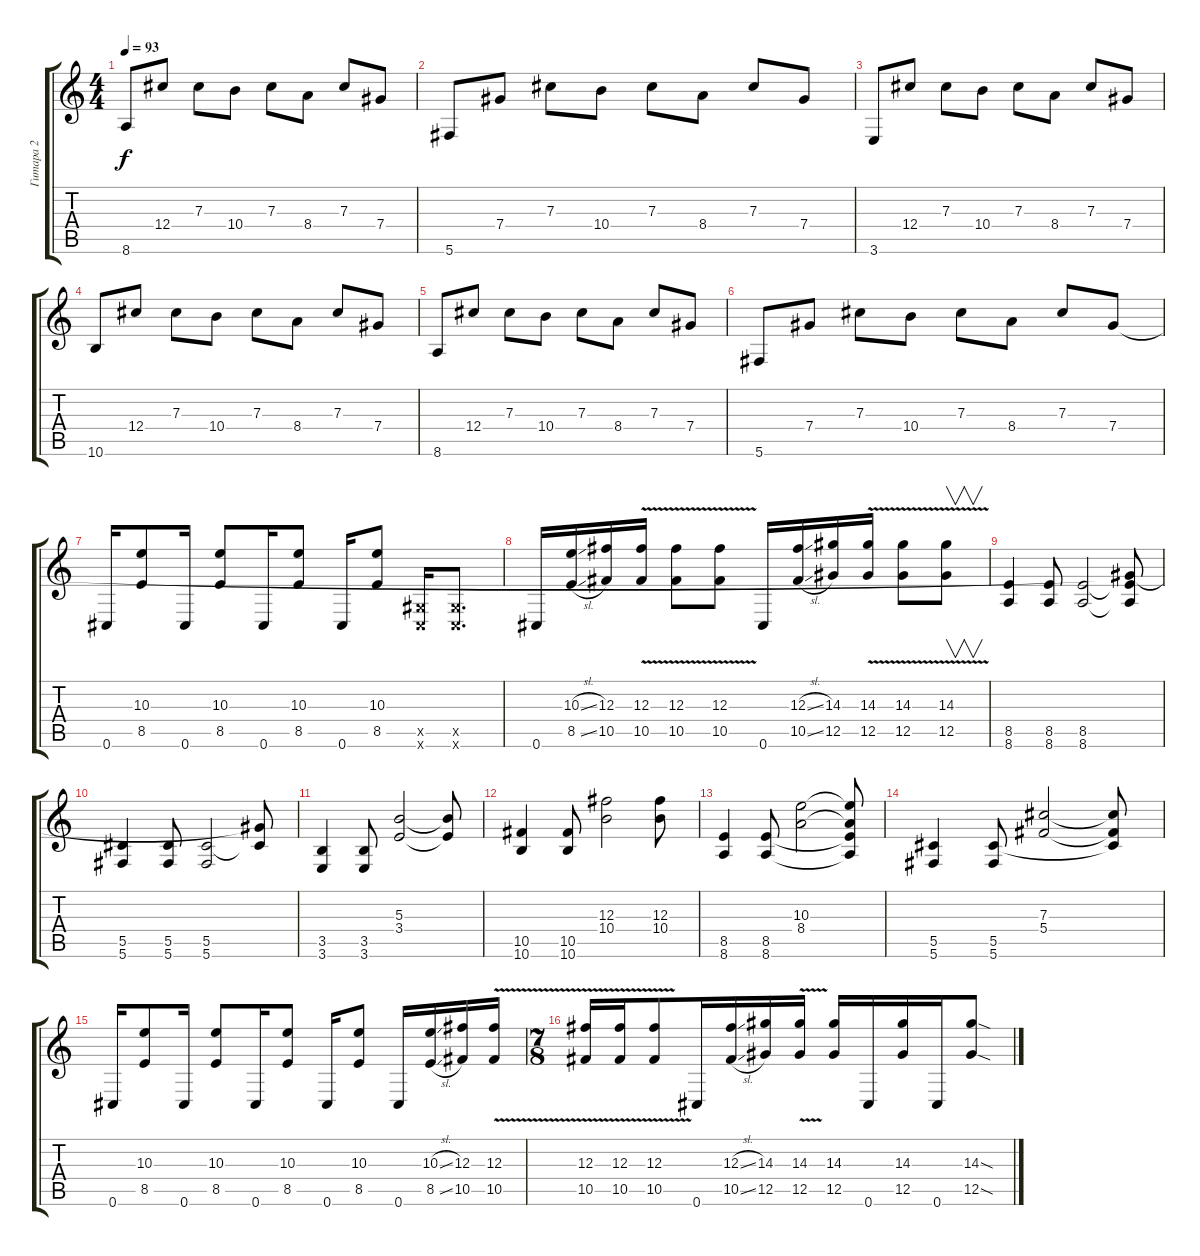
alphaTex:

\track ("Гитара 2" "Гитара 2") {instrument overdrivenguitar}
\staff {score tabs}
\tuning (Eb4 Bb3 Gb3 Db3 Ab2 Db2) {hide}
\ts (4 4)
\tempo 93
\clef g2
\ks c
8.6.8{dy f} 12.4.8 7.3.8 10.4.8 7.3.8 8.4.8 7.3.8 7.4.8 |
5.6.8 7.4.8 7.3.8 10.4.8 7.3.8 8.4.8 7.3.8 7.4.8 |
3.6.8 12.4.8 7.3.8 10.4.8 7.3.8 8.4.8 7.3.8 7.4.8 |
10.6.8 12.4.8 7.3.8 10.4.8 7.3.8 8.4.8 7.3.8 7.4.8 |
8.6.8 12.4.8 7.3.8 10.4.8 7.3.8 8.4.8 7.3.8 7.4.8 |
5.6.8 7.4.8 7.3.8 10.4.8 7.3.8 8.4.8 7.3.8 7.4.8 |
0.6.16{instrument overdrivenguitar} (10.3 8.5).8 0.6.16 (10.3 8.5).8 0.6.16 (10.3 8.5).8 0.6.16 (10.3 8.5).8 (0.5{x} 0.6{x}).16 (0.5{x} 0.6{x}).8{d} |
0.6.16 (10.3{sl} 8.5{sl}).16 (12.3 10.5).16 (12.3 10.5{v}).16 (12.3 10.5{v}).8 (12.3 10.5{v}).8 0.6.16 (12.3{sl} 10.5{sl}).16 (14.3 12.5).16 (14.3 12.5{v}).16 (14.3 12.5{v}).8 (14.3{v} 12.5{v}).8{v} |
(8.5 8.6).4 (8.5 8.6).8 (8.5 8.6).2 (7.4{t} 8.5{t} 8.6{t}).8 |
(5.5 5.6).4 (5.5 5.6).8 (5.5 5.6).2 (7.4{t} 5.5{t}).8 |
(3.5 3.6).4 (3.5 3.6).8 (5.3 3.4).2 (5.3{t} 3.4{t}).8 |
(10.5 10.6).4 (10.5 10.6).8 (12.3 10.4).2 (12.3 10.4).8 |
(8.5 8.6).4 (8.5 8.6).8 (10.3 8.4).2 (10.3{t} 8.4{t} 8.5{t} 8.6{t}).8 |
(5.5 5.6).4 (5.5 5.6).8 (7.3 5.4).2 (7.3{t} 5.4{t} 5.5{t}).8 |
0.6.16 (10.3 8.5).8 0.6.16 (10.3 8.5).8 0.6.16 (10.3 8.5).8 0.6.16 (10.3 8.5).8 0.6.16 (10.3{sl} 8.5{sl}).16 (12.3 10.5).16 (12.3 10.5{v}).16 |
\ts (7 8)
(12.3 10.5{v}).16 (12.3 10.5{v}).16 (12.3 10.5{v}).8 0.6.16 (12.3{sl} 10.5{sl}).16 (14.3 12.5).16 (14.3 12.5{v}).16 (14.3 12.5).16 0.6.16 (14.3 12.5).16 0.6.16 (14.3{sod} 12.5{sod}).8
